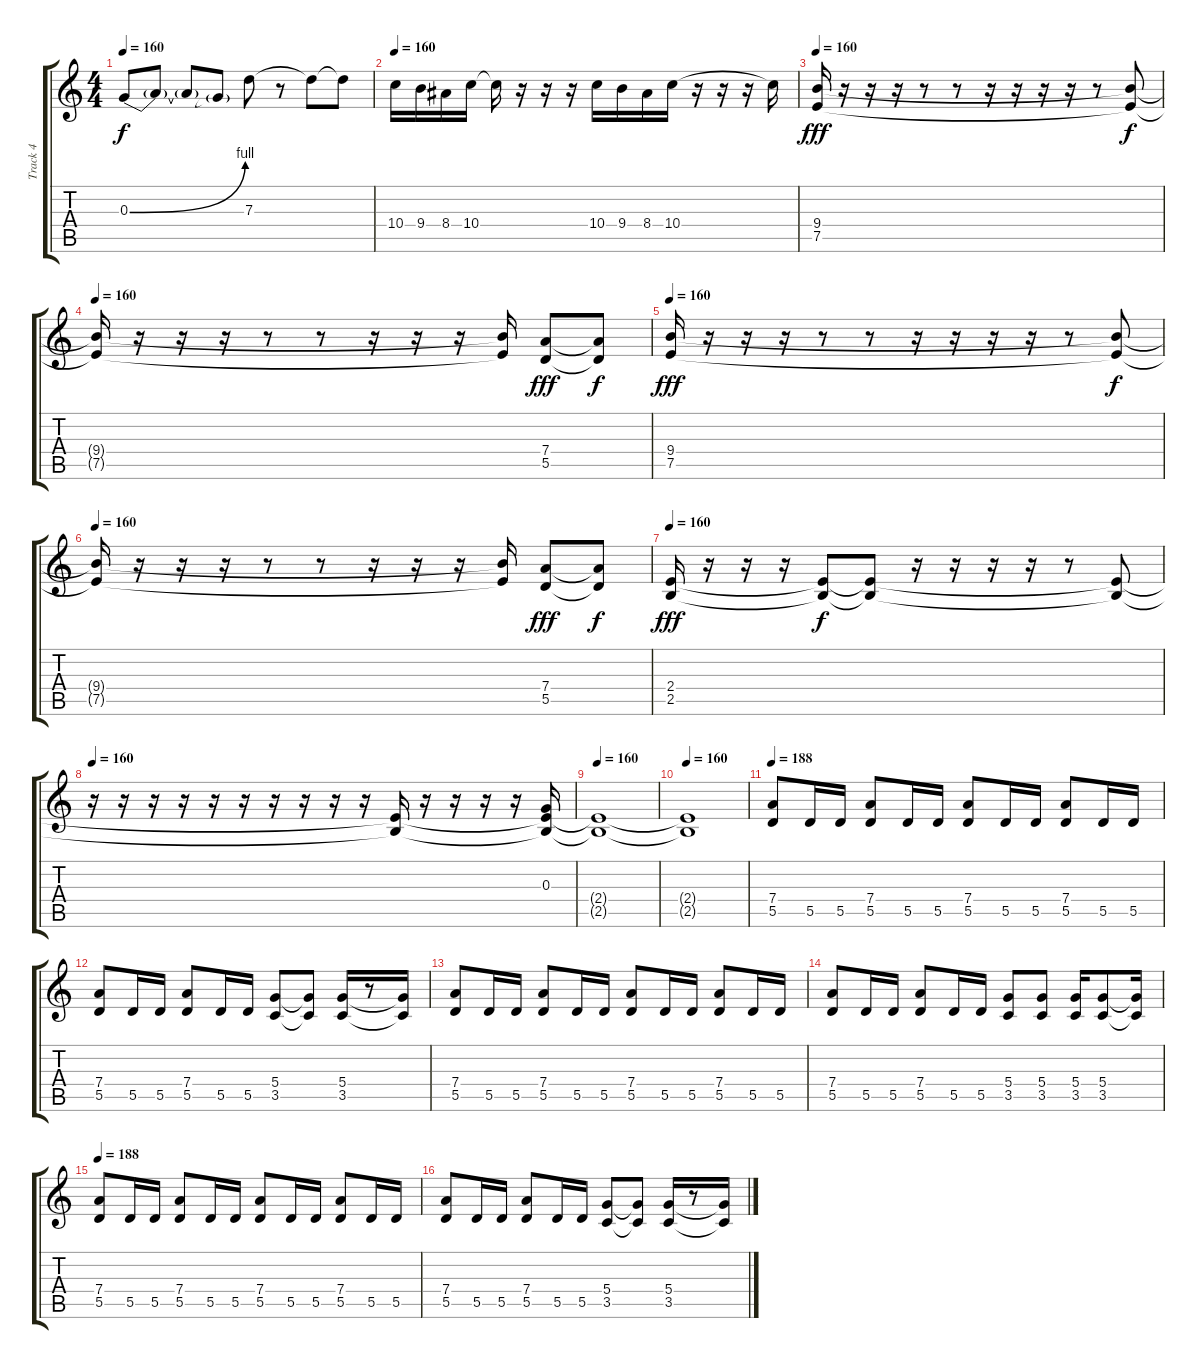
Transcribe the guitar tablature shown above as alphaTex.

\track ("Track 4" "Track 4") {instrument distortionguitar}
\staff {score tabs}
\tuning (E4 B3 G3 D3 A2 E2) {hide}
\ts (4 4)
\tempo 160
\clef g2
\ks c
0.3{be (bend 0 0 60 4)}.8{dy f} 0.3{t}.8 0.3{t}.8 0.3{t}.8 7.3.8 r.8 7.3{t}.8 7.3{t}.8 |
\tempo 160
10.4.16 9.4.16 8.4.16 10.4.16 10.4{t}.16 r.16 r.16 r.16 10.4.16 9.4.16 8.4.16 10.4.16 r.16 r.16 r.16 10.4{t}.16 |
\tempo 160
(9.4 7.5).16{dy fff} r.16 r.16 r.16 r.8 r.8 r.16 r.16 r.16 r.16 r.8 (9.4{t} 7.5{t}).8{dy f} |
\tempo 160
(9.4{t} 7.5{t}).16 r.16 r.16 r.16 r.8 r.8 r.16 r.16 r.16 (9.4{t} 7.5{t}).16 (7.4 5.5).8{dy fff} (7.4{t} 5.5{t}).8{dy f} |
\tempo 160
(9.4 7.5).16{dy fff} r.16 r.16 r.16 r.8 r.8 r.16 r.16 r.16 r.16 r.8 (9.4{t} 7.5{t}).8{dy f} |
\tempo 160
(9.4{t} 7.5{t}).16 r.16 r.16 r.16 r.8 r.8 r.16 r.16 r.16 (9.4{t} 7.5{t}).16 (7.4 5.5).8{dy fff} (7.4{t} 5.5{t}).8{dy f} |
\tempo 160
(2.4 2.5).16{dy fff} r.16 r.16 r.16 (2.4{t} 2.5{t}).8{dy f} (2.4{t} 2.5{t}).8 r.16 r.16 r.16 r.16 r.8 (2.4{t} 2.5{t}).8 |
\tempo 160
r.16 r.16 r.16 r.16 r.16 r.16 r.16 r.16 r.16 r.16 (2.4{t} 2.5{t}).16 r.16 r.16 r.16 r.16 (0.3 2.4{t} 2.5{t}).16 |
\tempo 160
(2.4{t} 2.5{t}).1 |
\tempo 160
(2.4{t} 2.5{t}).1 |
\tempo 188
(7.4 5.5).8 5.5.16 5.5.16 (7.4 5.5).8 5.5.16 5.5.16 (7.4 5.5).8 5.5.16 5.5.16 (7.4 5.5).8 5.5.16 5.5.16 |
(7.4 5.5).8 5.5.16 5.5.16 (7.4 5.5).8 5.5.16 5.5.16 (5.4 3.5).8 (5.4{t} 3.5{t}).8 (5.4 3.5).16 r.8 (5.4{t} 3.5{t}).16 |
(7.4 5.5).8 5.5.16 5.5.16 (7.4 5.5).8 5.5.16 5.5.16 (7.4 5.5).8 5.5.16 5.5.16 (7.4 5.5).8 5.5.16 5.5.16 |
(7.4 5.5).8 5.5.16 5.5.16 (7.4 5.5).8 5.5.16 5.5.16 (5.4 3.5).8 (5.4 3.5).8 (5.4 3.5).16 (5.4 3.5).8 (5.4{t} 3.5{t}).16 |
\tempo 188
(7.4 5.5).8 5.5.16 5.5.16 (7.4 5.5).8 5.5.16 5.5.16 (7.4 5.5).8 5.5.16 5.5.16 (7.4 5.5).8 5.5.16 5.5.16 |
(7.4 5.5).8 5.5.16 5.5.16 (7.4 5.5).8 5.5.16 5.5.16 (5.4 3.5).8 (5.4{t} 3.5{t}).8 (5.4 3.5).16 r.8 (5.4{t} 3.5{t}).16
